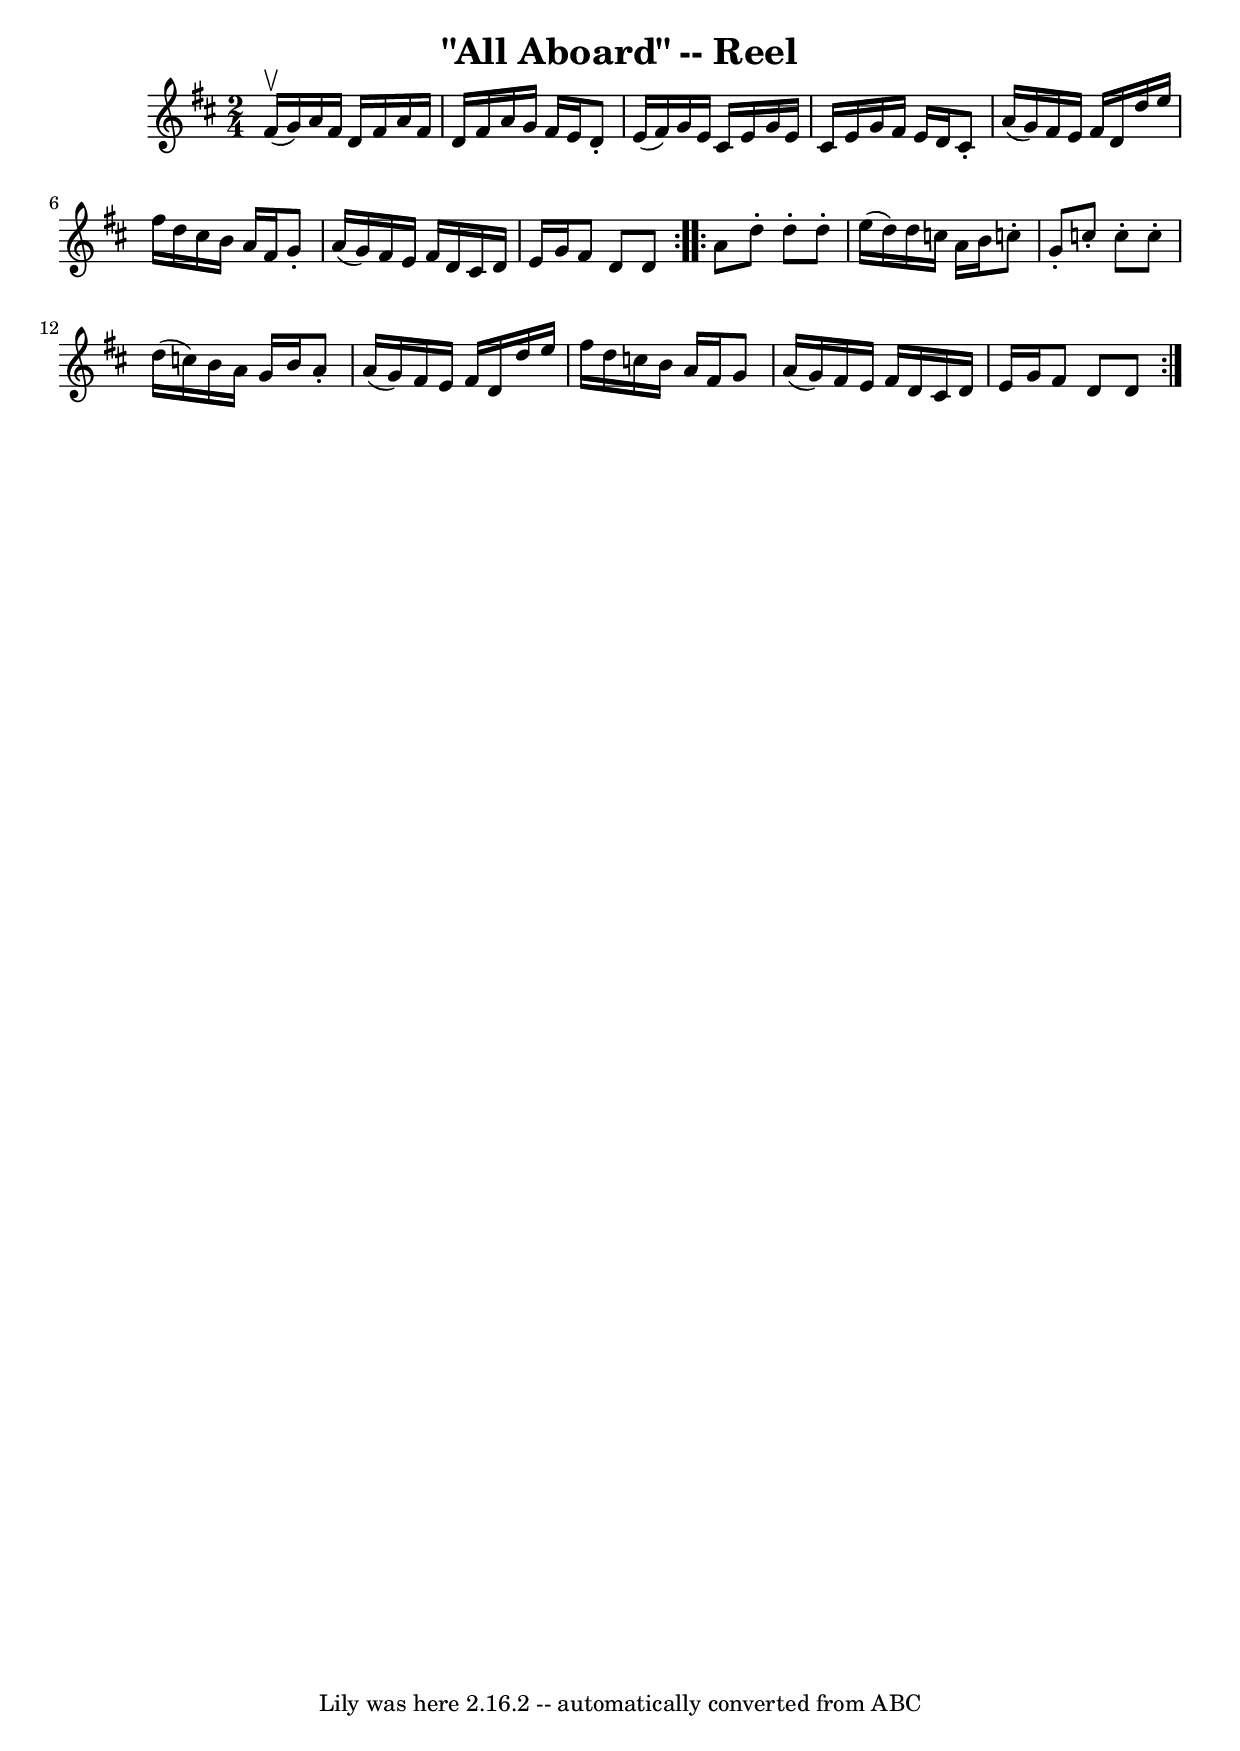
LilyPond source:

\version "2.16.2"
\include "Mammoth.ily"
\header {
  %% book = "Ryan's Mammoth Collection"
  crossRefNumber = "1"
  footnotes = "\\\\237"
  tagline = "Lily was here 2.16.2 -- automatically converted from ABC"
  title = "\"All Aboard\" -- Reel"

}
voicedefault =  {



  \repeat volta 2 {

    \time 2/4 
    \key d \major
    fis'16^\upbow(g'16) |
    a'16    
    fis'16 d'16 fis'16 a'16 fis'16 d'16 fis'16    |
    a'16 
    g'16 fis'16 e'16 d'8-. e'16 (fis'16)   |
    g'16    
    e'16 cis'16 e'16 g'16 e'16 cis'16 e'16    |
    g'16    
    fis'16 e'16 d'16 cis'8-. a'16 (g'16)   |
    fis'16    
    e'16 fis'16 d'16 d''16 e''16 fis''16 d''16    |
    
    cis''16 b'16 a'16 fis'16 g'8-. a'16 (g'16)   |
    
    fis'16 e'16 fis'16 d'16 cis'16 d'16 e'16 g'16    |
    
    fis'8 d'8 d'8  
  }     
  \repeat volta 2 {
    a'8  |
    d''8-.   
    d''8-. d''8-. e''16 (d''16)   |
    d''16 c''16 a'16    
    b'16 c''!8-. g'8-.   |
    c''8-. c''8-. c''8-. d''16 (
    c''16)   |
    b'16 a'16 g'16 b'16 a'8-. a'16 (g'16)   |
    fis'16 e'16 fis'16 d'16 d''16 e''16 fis''16 
    d''16    |
    c''16 b'16 a'16 fis'16 g'8 a'16 (g'16)   |
    fis'16 e'16 fis'16 d'16 cis'16 d'16 e'16    
    g'16    |
    fis'8 d'8 d'8    
  }   

}

\score{
  <<

    \context Staff="default"
    {
      \voicedefault 
      
    }

  >>
  \layout {
    
  }
  \midi {
  }

}
